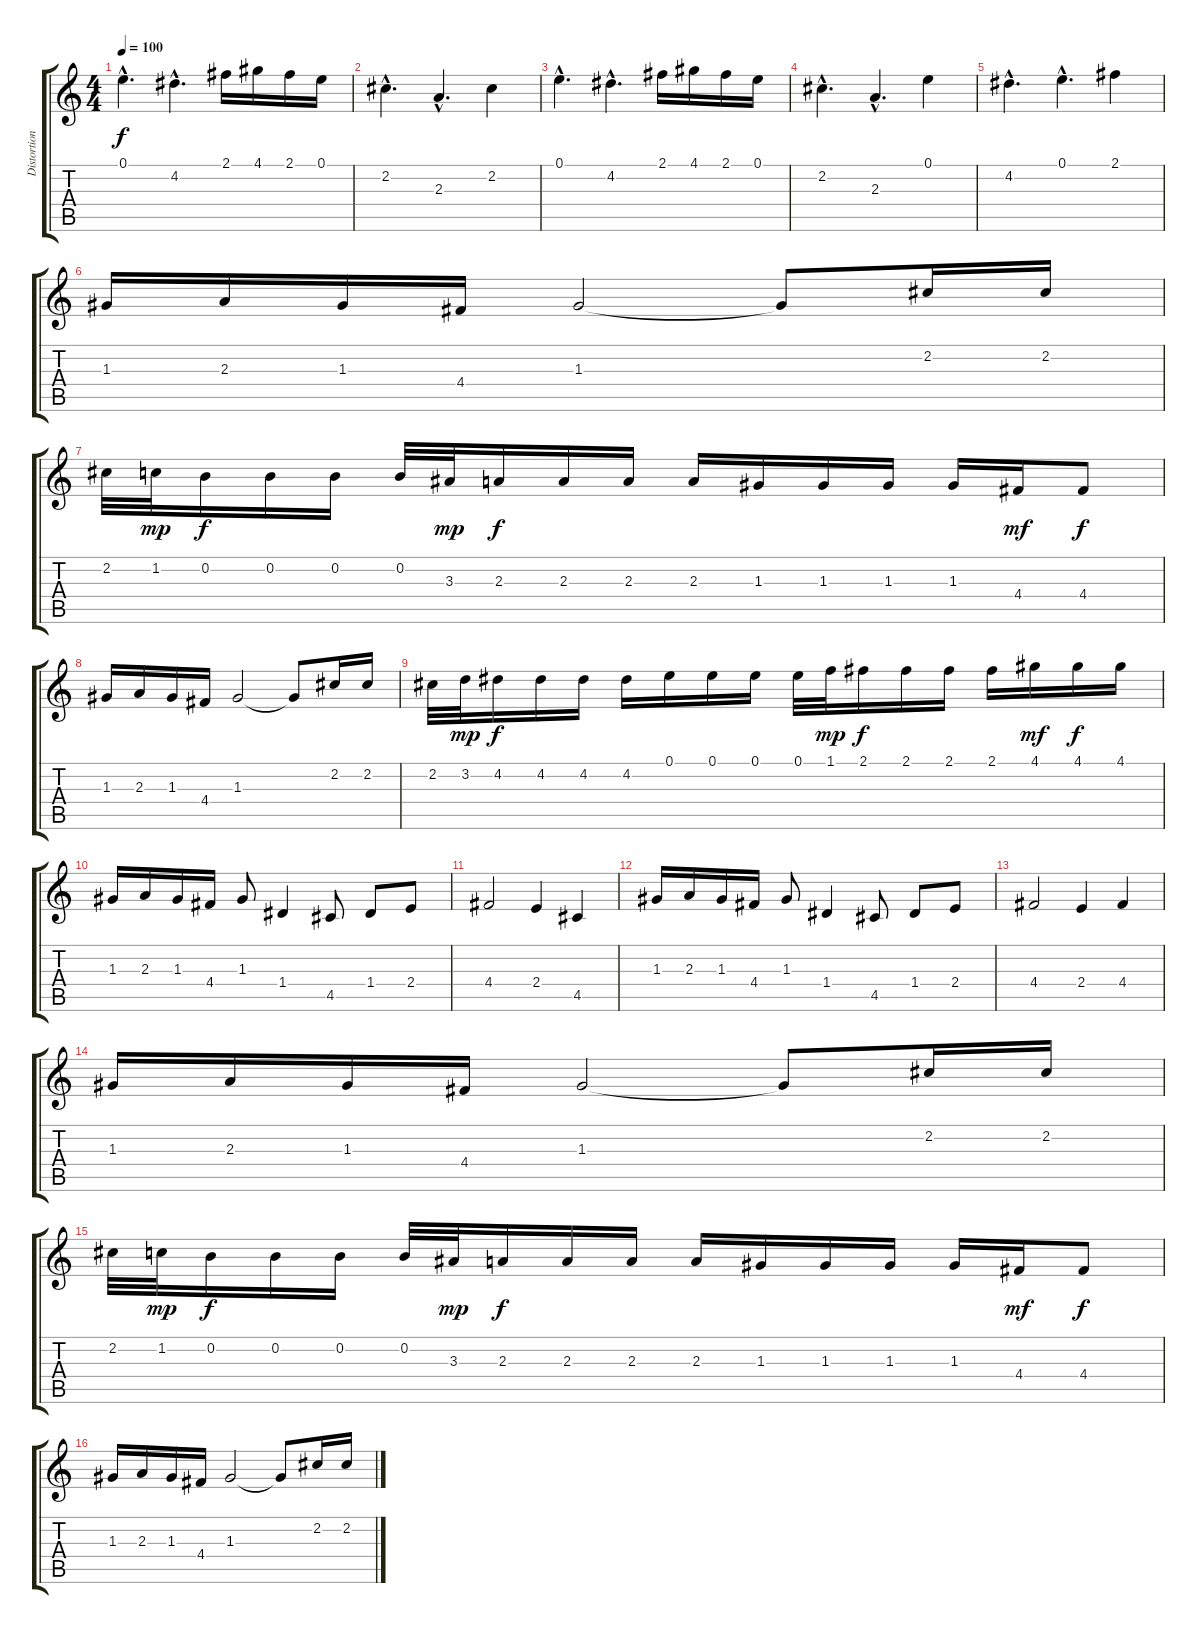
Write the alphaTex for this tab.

\track ("Distortion" "Distortion") {instrument distortionguitar}
\staff {score tabs}
\tuning (E4 B3 G3 D3 A2 E2) {hide}
\ts (4 4)
\tempo 100
\clef g2
\ks c
0.1{hac}.4{d dy f} 4.2{hac}.4{d} 2.1.16 4.1.16 2.1.16 0.1.16 |
2.2{hac}.4{d} 2.3{hac}.4{d} 2.2.4 |
0.1{hac}.4{d} 4.2{hac}.4{d} 2.1.16 4.1.16 2.1.16 0.1.16 |
2.2{hac}.4{d} 2.3{hac}.4{d} 0.1.4 |
4.2{hac}.4{d} 0.1{hac}.4{d} 2.1.4 |
1.3.16 2.3.16 1.3.16 4.4.16 1.3.2 1.3{t}.8 2.2.16 2.2.16 |
2.2.32 1.2.32{dy mp} 0.2.16{dy f} 0.2.16 0.2.16 0.2.32 3.3.32{dy mp} 2.3.16{dy f} 2.3.16 2.3.16 2.3.16 1.3.16 1.3.16 1.3.16 1.3.16 4.4.16{dy mf} 4.4.8{dy f} |
1.3.16 2.3.16 1.3.16 4.4.16 1.3.2 1.3{t}.8 2.2.16 2.2.16 |
2.2.32 3.2.32{dy mp} 4.2.16{dy f} 4.2.16 4.2.16 4.2.16 0.1.16 0.1.16 0.1.16 0.1.32 1.1.32{dy mp} 2.1.16{dy f} 2.1.16 2.1.16 2.1.16 4.1.16{dy mf} 4.1.16{dy f} 4.1.16 |
1.3.16 2.3.16 1.3.16 4.4.16 1.3.8 1.4.4 4.5.8 1.4.8 2.4.8 |
4.4.2 2.4.4 4.5.4 |
1.3.16 2.3.16 1.3.16 4.4.16 1.3.8 1.4.4 4.5.8 1.4.8 2.4.8 |
4.4.2 2.4.4 4.4.4 |
1.3.16 2.3.16 1.3.16 4.4.16 1.3.2 1.3{t}.8 2.2.16 2.2.16 |
2.2.32 1.2.32{dy mp} 0.2.16{dy f} 0.2.16 0.2.16 0.2.32 3.3.32{dy mp} 2.3.16{dy f} 2.3.16 2.3.16 2.3.16 1.3.16 1.3.16 1.3.16 1.3.16 4.4.16{dy mf} 4.4.8{dy f} |
1.3.16 2.3.16 1.3.16 4.4.16 1.3.2 1.3{t}.8 2.2.16 2.2.16
